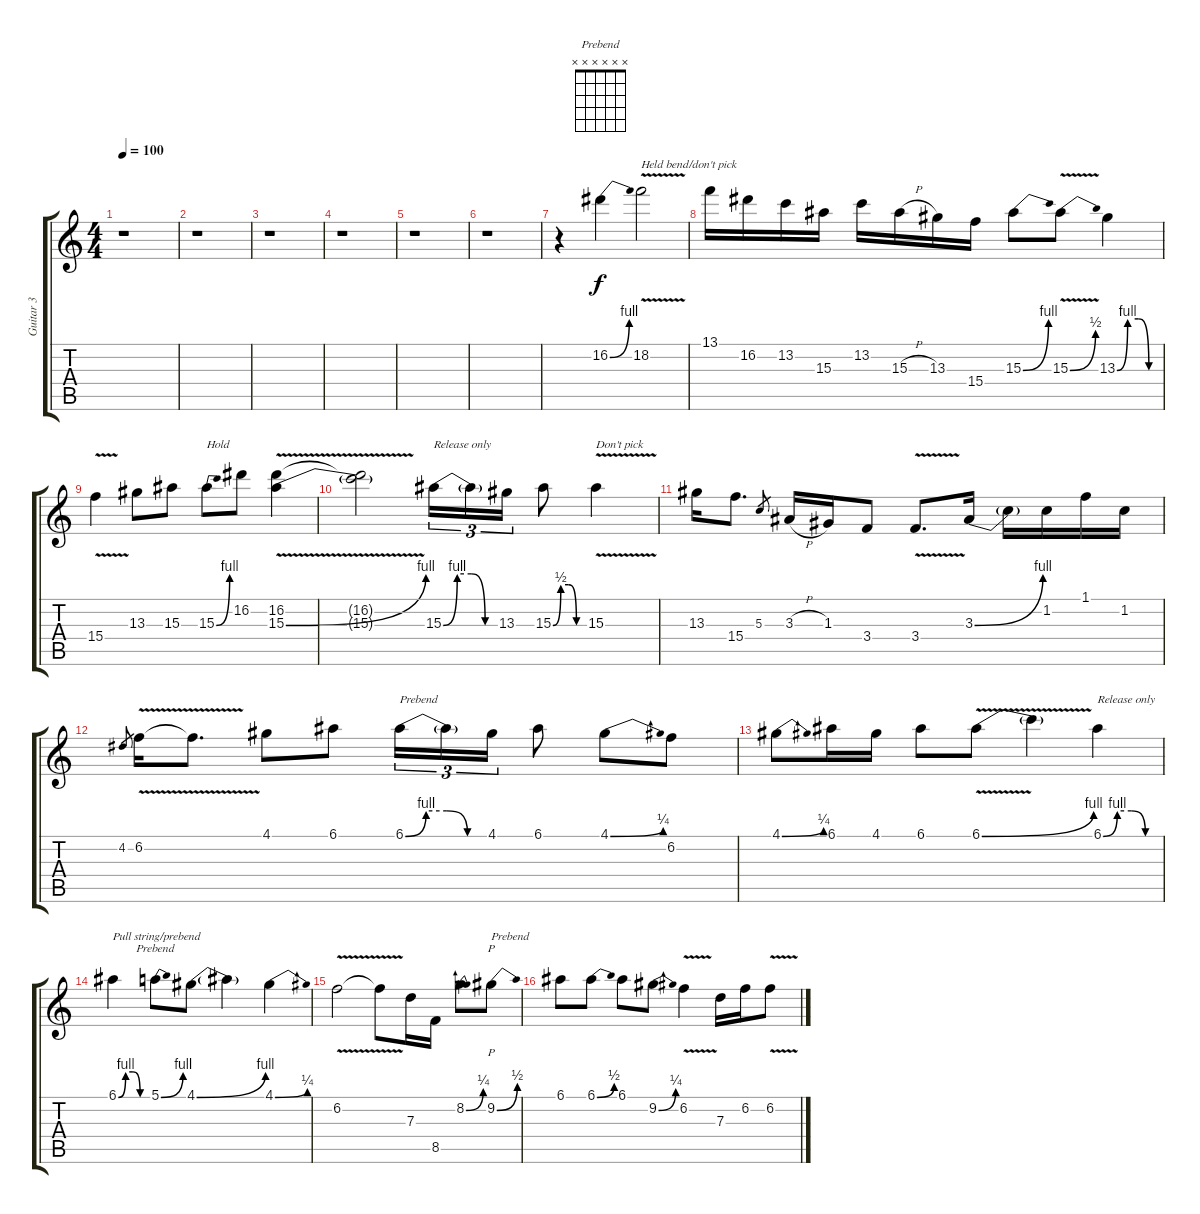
\track ("Guitar 3" "Guitar 3") {instrument electricguitarjazz}
\staff {score tabs}
\tuning (E4 B3 G3 D3 A2 E2) {hide}
\chord ("Prebend" x x x x x x)
\ts (4 4)
\tempo 100
\clef g2
\ks c
r.1{dy f} |
r.1 |
r.1 |
r.1 |
r.1 |
r.1 |
r.4 16.2{be (bend 0 0 60 4)}.4 18.2{v}.2{txt "Held bend/don't pick"} |
13.1.16 16.2.16 13.2.16 15.3.16 13.2.16 15.3{h}.16 13.3.16 15.4.16 15.3{be (bend 0 0 60 4)}.8 15.3{be (bend 0 0 60 2) v}.8 13.3{be (custom 0 0 15 4 30 4 45 0 60 0)}.4 |
15.4{v}.4 13.3.8 15.3.8 15.3{be (bend 0 0 60 4)}.8{txt "Hold"} 16.2.8 (16.2{v} 15.3{be (bend 0 0 60 4) v}).4 |
(16.2{t} 15.3{t}).2 15.3{be (custom 0 0 15 4 30 4 45 0 60 0)}.16{tu (3 2) txt "Release only"} 15.3{t}.16{tu (3 2)} 13.3.16{tu (3 2)} 15.3{be (custom 0 0 15 2 30 2 45 0 60 0)}.8 15.3{v}.4{txt "Don't pick"} |
13.3.16 15.4.8{d} 5.3.8{gr} 3.3{h}.16 1.3.16 3.4.8 3.4{v}.8{d} 3.3{be (bend 0 0 60 4)}.16 3.3{t}.16 1.2.16 1.1.16 1.2.16 |
4.2.8{gr} 6.2{v}.16 6.2{t}.8{d} 4.1.8 6.1.8 6.1{be (custom 0 0 15 4 30 4 45 0 60 0)}.16{tu (3 2) txt "Prebend"} 6.1{t}.16{tu (3 2)} 4.1.16{tu (3 2)} 6.1.8 4.1{be (bend 0 0 60 1)}.8 6.2.8 |
4.1{be (bend 0 0 60 1)}.8 6.1.16 4.1.16 6.1.8 6.1{be (bend 0 0 60 4) v}.8 6.1{t}.4 6.1{be (custom 0 0 15 4 30 4 45 0 60 0)}.4{txt "Release only"} |
6.1{be (custom 0 0 15 4 30 4 45 0 60 0)}.4{txt "Pull string/prebend"} 5.1{be (bend 0 0 60 4)}.8{ch "Prebend"} 4.1{be (bend 0 0 60 4)}.8 4.1{t}.4 4.1{be (bend 0 0 60 1)}.4 |
6.2{v}.2 6.2{t}.8 7.3.16 8.5.16 8.2{be (bend 0 0 60 1)}.8 9.2{be (bend 0 0 60 2)}.8{p txt "Prebend"} |
6.1.8 6.1{be (bend 0 0 60 2)}.8 6.1.8 9.2{be (bend 0 0 60 1)}.8 6.2{v}.4 7.3.16 6.2.16 6.2{v}.8
